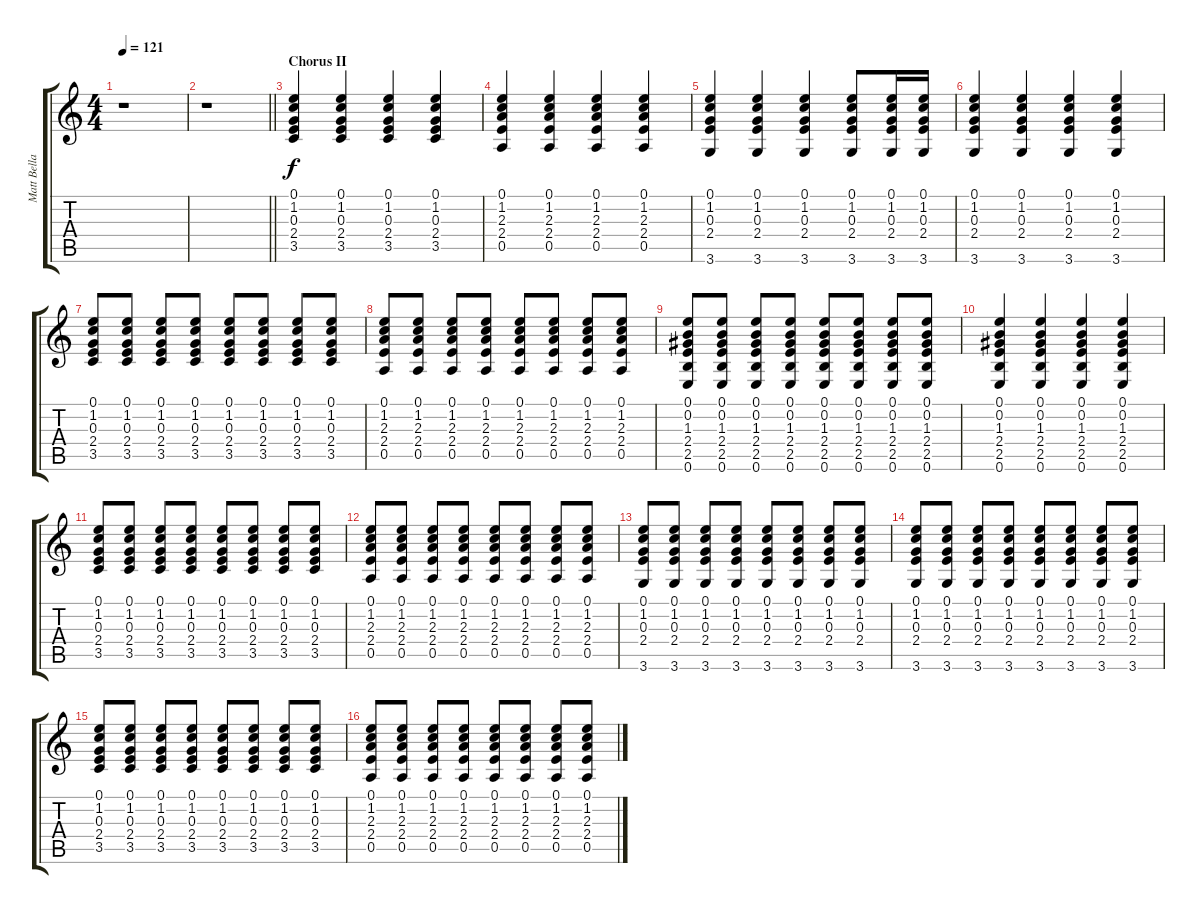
\track ("Matt Bellamy - Guitar" "Matt Bella") {instrument overdrivenguitar}
\staff {score tabs}
\tuning (E4 B3 G3 D3 A2 E2) {hide}
\ts (4 4)
\tempo 121
\clef g2
\ks c
r.1{dy f} |
\barLineRight lightlight
r.1 |
\section ("" "Chorus II")
(0.1 1.2 0.3 2.4 3.5).4 (0.1 1.2 0.3 2.4 3.5).4 (0.1 1.2 0.3 2.4 3.5).4 (0.1 1.2 0.3 2.4 3.5).4 |
(0.1 1.2 2.3 2.4 0.5).4 (0.1 1.2 2.3 2.4 0.5).4 (0.1 1.2 2.3 2.4 0.5).4 (0.1 1.2 2.3 2.4 0.5).4 |
(0.1 1.2 0.3 2.4 3.6).4 (0.1 1.2 0.3 2.4 3.6).4 (0.1 1.2 0.3 2.4 3.6).4 (0.1 1.2 0.3 2.4 3.6).8 (0.1 1.2 0.3 2.4 3.6).16 (0.1 1.2 0.3 2.4 3.6).16 |
(0.1 1.2 0.3 2.4 3.6).4 (0.1 1.2 0.3 2.4 3.6).4 (0.1 1.2 0.3 2.4 3.6).4 (0.1 1.2 0.3 2.4 3.6).4 |
(0.1 1.2 0.3 2.4 3.5).8 (0.1 1.2 0.3 2.4 3.5).8 (0.1 1.2 0.3 2.4 3.5).8 (0.1 1.2 0.3 2.4 3.5).8 (0.1 1.2 0.3 2.4 3.5).8 (0.1 1.2 0.3 2.4 3.5).8 (0.1 1.2 0.3 2.4 3.5).8 (0.1 1.2 0.3 2.4 3.5).8 |
(0.1 1.2 2.3 2.4 0.5).8 (0.1 1.2 2.3 2.4 0.5).8 (0.1 1.2 2.3 2.4 0.5).8 (0.1 1.2 2.3 2.4 0.5).8 (0.1 1.2 2.3 2.4 0.5).8 (0.1 1.2 2.3 2.4 0.5).8 (0.1 1.2 2.3 2.4 0.5).8 (0.1 1.2 2.3 2.4 0.5).8 |
(0.1 0.2 1.3 2.4 2.5 0.6).8 (0.1 0.2 1.3 2.4 2.5 0.6).8 (0.1 0.2 1.3 2.4 2.5 0.6).8 (0.1 0.2 1.3 2.4 2.5 0.6).8 (0.1 0.2 1.3 2.4 2.5 0.6).8 (0.1 0.2 1.3 2.4 2.5 0.6).8 (0.1 0.2 1.3 2.4 2.5 0.6).8 (0.1 0.2 1.3 2.4 2.5 0.6).8 |
(0.1 0.2 1.3 2.4 2.5 0.6).4 (0.1 0.2 1.3 2.4 2.5 0.6).4 (0.1 0.2 1.3 2.4 2.5 0.6).4 (0.1 0.2 1.3 2.4 2.5 0.6).4 |
(0.1 1.2 0.3 2.4 3.5).8 (0.1 1.2 0.3 2.4 3.5).8 (0.1 1.2 0.3 2.4 3.5).8 (0.1 1.2 0.3 2.4 3.5).8 (0.1 1.2 0.3 2.4 3.5).8 (0.1 1.2 0.3 2.4 3.5).8 (0.1 1.2 0.3 2.4 3.5).8 (0.1 1.2 0.3 2.4 3.5).8 |
(0.1 1.2 2.3 2.4 0.5).8 (0.1 1.2 2.3 2.4 0.5).8 (0.1 1.2 2.3 2.4 0.5).8 (0.1 1.2 2.3 2.4 0.5).8 (0.1 1.2 2.3 2.4 0.5).8 (0.1 1.2 2.3 2.4 0.5).8 (0.1 1.2 2.3 2.4 0.5).8 (0.1 1.2 2.3 2.4 0.5).8 |
(0.1 1.2 0.3 2.4 3.6).8 (0.1 1.2 0.3 2.4 3.6).8 (0.1 1.2 0.3 2.4 3.6).8 (0.1 1.2 0.3 2.4 3.6).8 (0.1 1.2 0.3 2.4 3.6).8 (0.1 1.2 0.3 2.4 3.6).8 (0.1 1.2 0.3 2.4 3.6).8 (0.1 1.2 0.3 2.4 3.6).8 |
(0.1 1.2 0.3 2.4 3.6).8 (0.1 1.2 0.3 2.4 3.6).8 (0.1 1.2 0.3 2.4 3.6).8 (0.1 1.2 0.3 2.4 3.6).8 (0.1 1.2 0.3 2.4 3.6).8 (0.1 1.2 0.3 2.4 3.6).8 (0.1 1.2 0.3 2.4 3.6).8 (0.1 1.2 0.3 2.4 3.6).8 |
(0.1 1.2 0.3 2.4 3.5).8 (0.1 1.2 0.3 2.4 3.5).8 (0.1 1.2 0.3 2.4 3.5).8 (0.1 1.2 0.3 2.4 3.5).8 (0.1 1.2 0.3 2.4 3.5).8 (0.1 1.2 0.3 2.4 3.5).8 (0.1 1.2 0.3 2.4 3.5).8 (0.1 1.2 0.3 2.4 3.5).8 |
(0.1 1.2 2.3 2.4 0.5).8 (0.1 1.2 2.3 2.4 0.5).8 (0.1 1.2 2.3 2.4 0.5).8 (0.1 1.2 2.3 2.4 0.5).8 (0.1 1.2 2.3 2.4 0.5).8 (0.1 1.2 2.3 2.4 0.5).8 (0.1 1.2 2.3 2.4 0.5).8 (0.1 1.2 2.3 2.4 0.5).8
